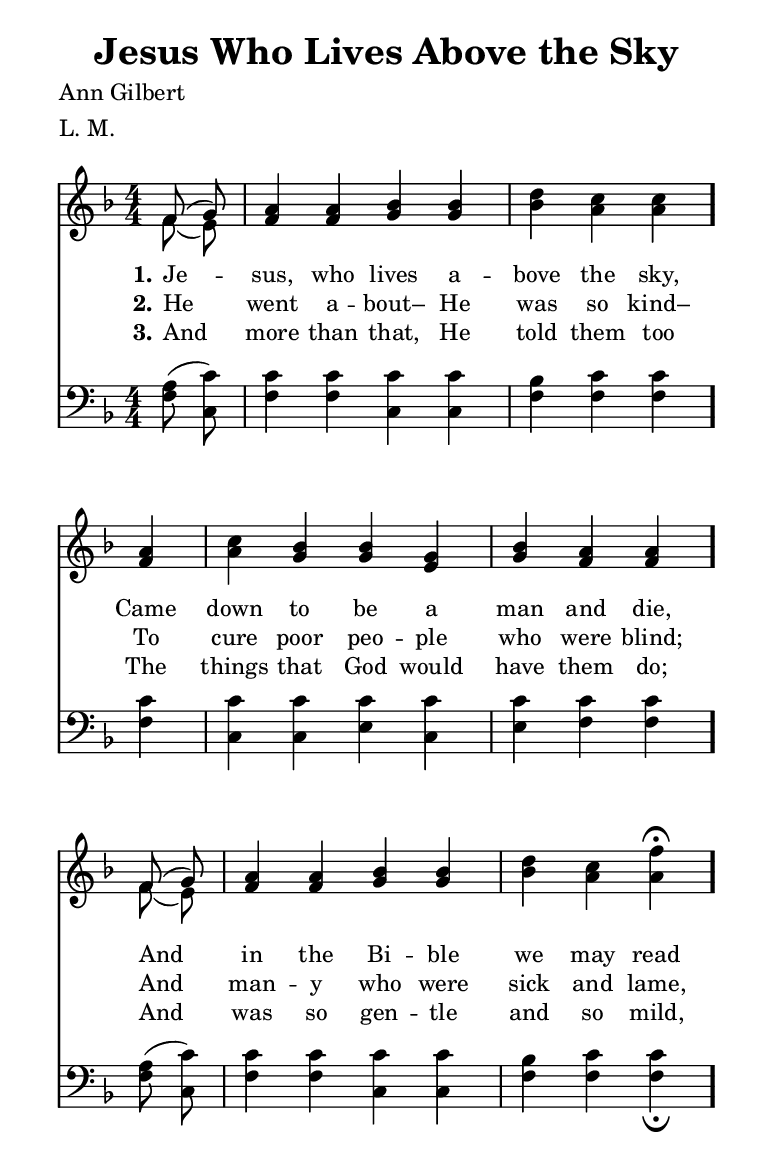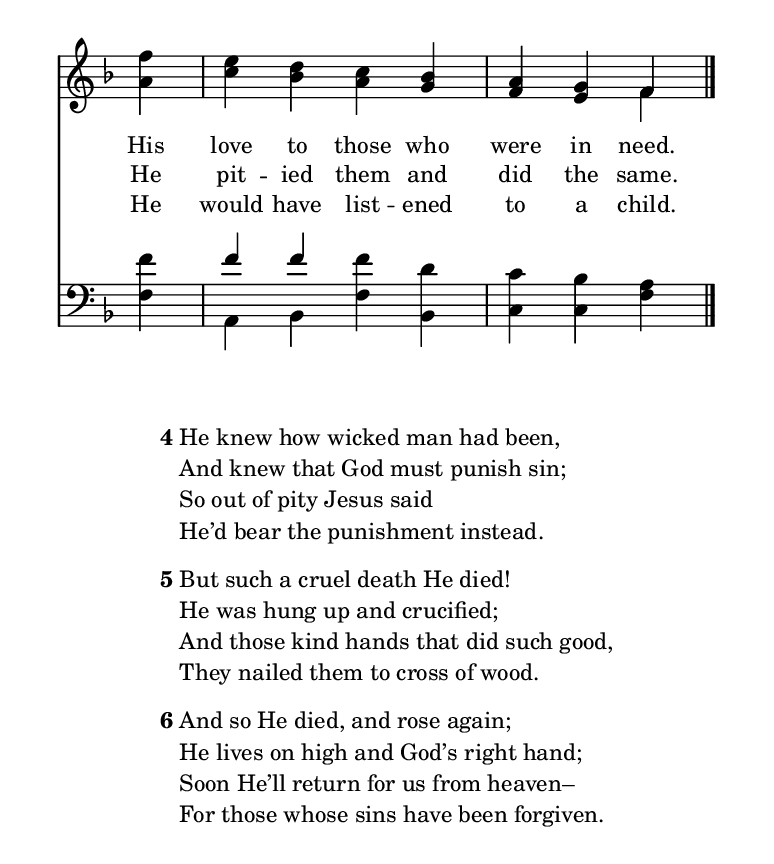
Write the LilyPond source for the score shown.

\include "common/global.ily"
\paper {
  \include "common/paper.ily"
  system-count = #(cond (is-eogsized 3) (#t #f))
}

\header{
  %children
  hymnnumber = "346"
  title = "Jesus Who Lives Above the Sky"
  tunename = "Grateful Praise"
  meter = "L. M."
  poet = "Ann Gilbert"
  composer = ""
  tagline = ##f
}

ta = { \tempo 4=90 }
tb = { \tempo 4=45 }

global = {
  \include "common/overrides.ily"
  \override Staff.TimeSignature.style = #'numbered % original has `c`
  \time 4/4
  \override Score.MetronomeMark.transparent = ##t % hide all fermata changes too
  \ta
  \key f \major
  \partial 4
  \autoBeamOff
}

notesSoprano = {
\global
\relative c' {

  f8( g) | a4 a bes bes | d c c
  a4 | c bes bes g | bes a a
  f8( g) | a4 a bes bes | d c \tb f\fermata \ta
  f4 | e d c bes | a g f

  \bar "|."

}
}

notesAlto = {
\global
\relative e' {

  f8( e) | f4 f g g | bes a a
  f4 | a g g e | g f f
  f8( e) | f4 f g g | bes a a
  a4 | c bes a g | f e f

}
}

notesTenor = {
\global
\relative a {

  a8( c) | c4 c c c | bes c c
  c4 | c c c c | c c c
  a8( c) | c4 c c c | bes c c
  f4 | f f f d | c bes a

}
}

notesBass = {
\global
\relative f {

  f8( c) | f4 f c c | f f f
  f4 | c c e c | e f f
  f8( c) | f4 f c c | f f f_\fermata
  f4 | a, bes f' bes, | c c f

}
}

wordsA = \lyricmode {
\set stanza = "1."

Je -- sus, who lives a -- bove the sky, \bar "."
Came down to be a man and die, \bar "."
And in the Bi -- ble we may read \bar "."
His love to those who were in need. \bar "."

}

wordsB = \lyricmode {
\set stanza = "2."

He went a -- bout– He was so kind–
To cure poor peo -- ple who were blind;
And man -- y who were sick and lame,
He pit -- ied them and did the same.

}

wordsC = \lyricmode {
\set stanza = "3."

And more than that, He told them too
The things that God would have them do;
And was so gen -- tle and so mild,
He would have list -- ened to a child.

}

wordsD = \markuplist {

\line { He knew how wicked man had been, }
\line { And knew that God must punish sin; }
\line { So out of pity Jesus said }
\line { He’d bear the punishment instead. }

}

wordsE = \markuplist {

\line { But such a cruel death He died! }
\line { He was hung up and crucified; }
\line { And those kind hands that did such good, }
\line { They nailed them to cross of wood. }

}

wordsF = \markuplist {

\line { And so He died, and rose again; }
\line { He lives on high and God’s right hand; }
\line { Soon He’ll return for us from heaven– }
\line { For those whose sins have been forgiven. }

}

\score {
  \context ChoirStaff <<
    \context Staff = upper <<
      \set Staff.autoBeaming = ##f
      \set ChoirStaff.systemStartDelimiter = #'SystemStartBar
      \set ChoirStaff.printPartCombineTexts = ##f
      \partcombine #'(2 . 9) \notesSoprano \notesAlto
      \context NullVoice = sopranos { \voiceOne << \notesSoprano >> }
      \context NullVoice = altos { \voiceTwo << \notesAlto >> }
      \context Lyrics = one   \lyricsto sopranos \wordsA
      \context Lyrics = two   \lyricsto sopranos \wordsB
      \context Lyrics = three \lyricsto sopranos \wordsC
    >>
    \context Staff = men <<
      \set Staff.autoBeaming = ##f
      \clef bass
      \set ChoirStaff.printPartCombineTexts = ##f
      \partcombine #'(2 . 9) \notesTenor \notesBass
      \context NullVoice = tenors { \voiceOne << \notesTenor >> }
      \context NullVoice = basses { \voiceTwo << \notesBass >> }
    >>
  >>
  \layout {
    \include "common/layout.ily"
  }
  \midi{
    \include "common/midi.ily"
  }
}

\noPageBreak

\markup { \fill-line { \column {
  \line{ \bold 4 \column { \wordsD } } \combine \null \vspace #0.4
  \line{ \bold 5 \column { \wordsE } } \combine \null \vspace #0.4
  \line{ \bold 6 \column { \wordsF } }
  \vspace #3
} } }

\version "2.19.49"  % necessary for upgrading to future LilyPond versions.

% vi:set et ts=2 sw=2 ai nocindent syntax=lilypond:
